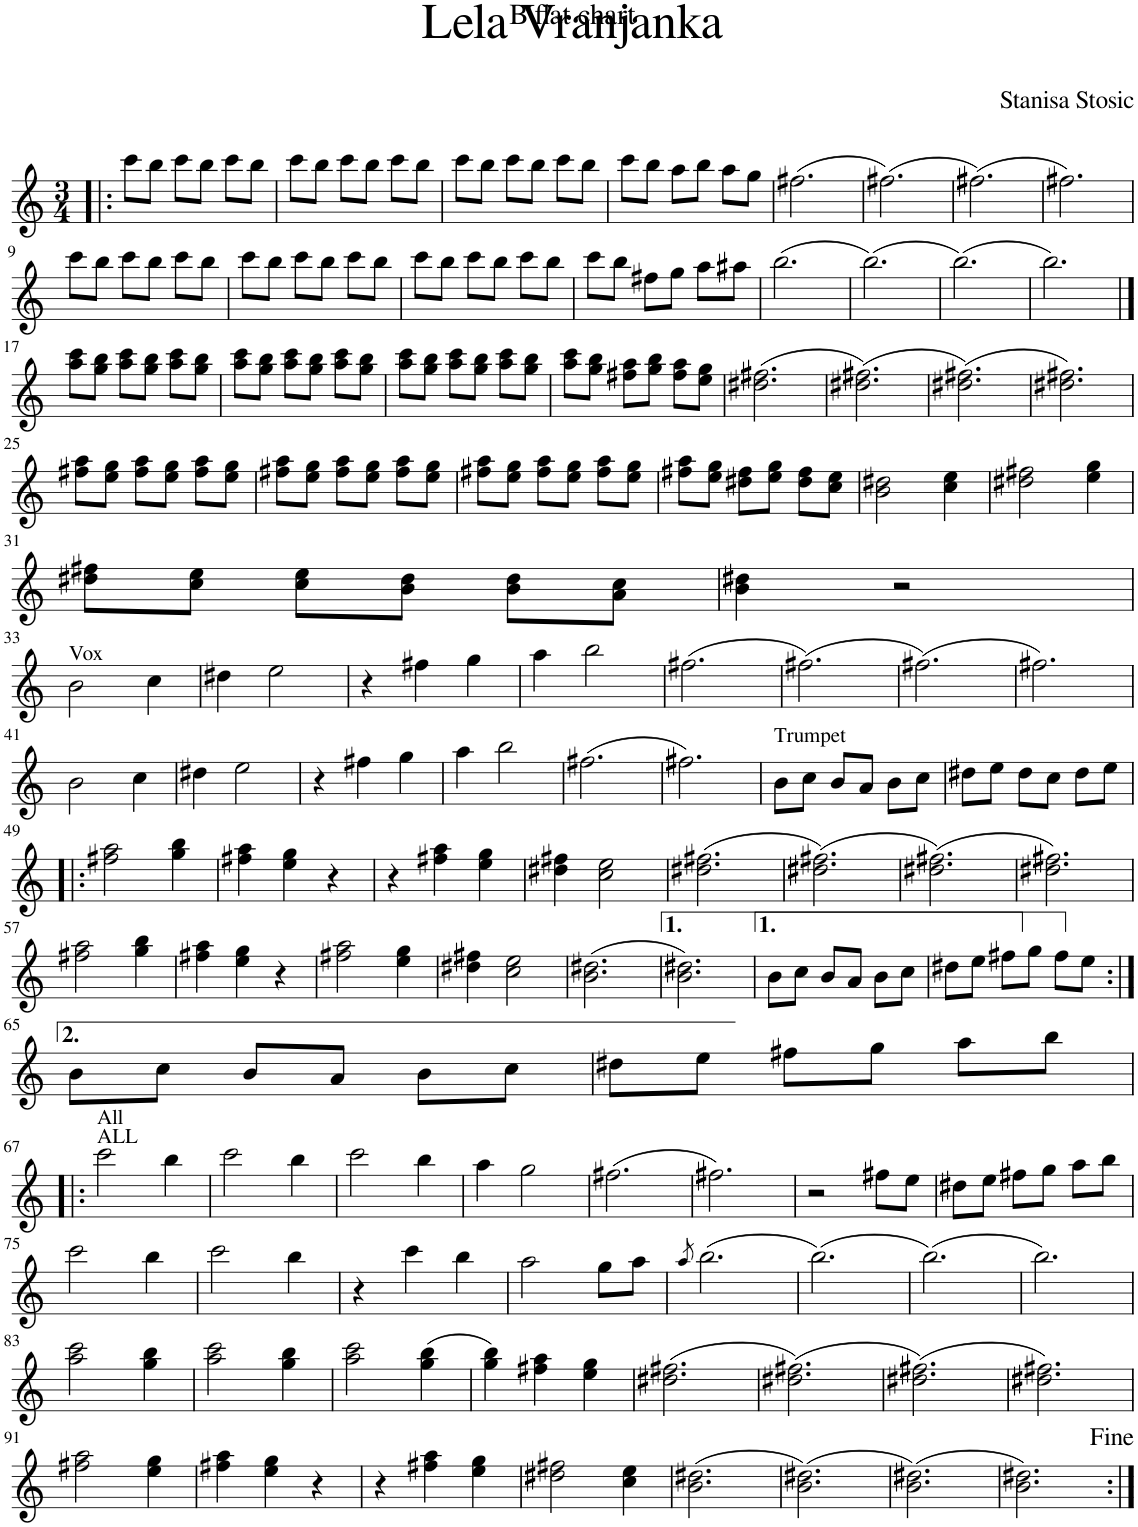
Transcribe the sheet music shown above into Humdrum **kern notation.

**kern
*part1
*staff1
*I"Bb Trumpet
*I'Tpt
*clefG2
*Trd1c2
*k[]
*M3/4
=1!|:
8ccc\L
8bb\J
8ccc\L
8bb\J
8ccc\L
8bb\J
=2
8ccc\L
8bb\J
8ccc\L
8bb\J
8ccc\L
8bb\J
=3
8ccc\L
8bb\J
8ccc\L
8bb\J
8ccc\L
8bb\J
=4
8ccc\L
8bb\J
8aa\L
8bb\J
8aa\L
8gg\J
=5
(2.ff#X\
=6
(2.ff#X\)
=7
(2.ff#X\)
=8
2.ff#X\)
!!LO:LB:g=z
=9
8ccc\L
8bb\J
8ccc\L
8bb\J
8ccc\L
8bb\J
=10
8ccc\L
8bb\J
8ccc\L
8bb\J
8ccc\L
8bb\J
=11
8ccc\L
8bb\J
8ccc\L
8bb\J
8ccc\L
8bb\J
=12
8ccc\L
8bb\J
8ff#X\L
8gg\J
8aa\L
8aa#X\J
=13
(2.bb\
=14
(2.bb\)
=15
(2.bb\)
=16
2.bb\)
!!LO:LB:g=z
==17
8aa\ 8ccc\L
8gg\ 8bb\J
8aa\ 8ccc\L
8gg\ 8bb\J
8aa\ 8ccc\L
8gg\ 8bb\J
=18
8aa\ 8ccc\L
8gg\ 8bb\J
8aa\ 8ccc\L
8gg\ 8bb\J
8aa\ 8ccc\L
8gg\ 8bb\J
=19
8aa\ 8ccc\L
8gg\ 8bb\J
8aa\ 8ccc\L
8gg\ 8bb\J
8aa\ 8ccc\L
8gg\ 8bb\J
=20
8aa\ 8ccc\L
8gg\ 8bb\J
8ff#X\ 8aa\L
8gg\ 8bb\J
8ff#\ 8aa\L
8ee\ 8gg\J
=21
(2.dd#X\ 2.ff#X\
=22
(2.dd#X\ 2.ff#X\)
=23
(2.dd#X\ 2.ff#X\)
=24
2.dd#X\ 2.ff#X\)
!!LO:LB:g=z
=25
8ff#X\ 8aa\L
8ee\ 8gg\J
8ff#\ 8aa\L
8ee\ 8gg\J
8ff#\ 8aa\L
8ee\ 8gg\J
=26
8ff#X\ 8aa\L
8ee\ 8gg\J
8ff#\ 8aa\L
8ee\ 8gg\J
8ff#\ 8aa\L
8ee\ 8gg\J
=27
8ff#X\ 8aa\L
8ee\ 8gg\J
8ff#\ 8aa\L
8ee\ 8gg\J
8ff#\ 8aa\L
8ee\ 8gg\J
=28
8ff#X\ 8aa\L
8ee\ 8gg\J
8dd#X\ 8ff#\L
8ee\ 8gg\J
8dd#\ 8ff#\L
8cc\ 8ee\J
=29
2b\ 2dd#X\
4cc\ 4ee\
=30
2dd#X\ 2ff#X\
4ee\ 4gg\
!!LO:LB:g=z
=31
8dd#X\ 8ff#X\L
8cc\ 8ee\J
8cc\ 8ee\L
8b\ 8dd#\J
8b\ 8dd#\L
8a\ 8cc\J
=32
4b\ 4dd#X\
2r
!!LO:LB:g=z
=33
!LO:TX:a:t=Vox
2b\
4cc\
=34
4dd#X\
2ee\
=35
4r
4ff#X\
4gg\
=36
4aa\
2bb\
=37
(2.ff#X\
=38
(2.ff#X\)
=39
(2.ff#X\)
=40
2.ff#X\)
!!LO:LB:g=z
=41
2b\
4cc\
=42
4dd#X\
2ee\
=43
4r
4ff#X\
4gg\
=44
4aa\
2bb\
=45
(2.ff#X\
=46
2.ff#X\)
=47
!LO:TX:a:t=Trumpet
8b\L
8cc\J
8b/L
8a/J
8b\L
8cc\J
=48
8dd#X\L
8ee\J
8dd#\L
8cc\J
8dd#\L
8ee\J
!!LO:LB:g=z
=49!|:
2ff#X\ 2aa\
4gg\ 4bb\
=50
4ff#X\ 4aa\
4ee\ 4gg\
4r
=51
4r
4ff#X\ 4aa\
4ee\ 4gg\
=52
4dd#X\ 4ff#X\
2cc\ 2ee\
=53
(2.dd#X\ 2.ff#X\
=54
(2.dd#X\ 2.ff#X\)
=55
(2.dd#X\ 2.ff#X\)
=56
2.dd#X\ 2.ff#X\)
!!LO:LB:g=z
=57
2ff#X\ 2aa\
4gg\ 4bb\
=58
4ff#X\ 4aa\
4ee\ 4gg\
4r
=59
2ff#X\ 2aa\
4ee\ 4gg\
=60
4dd#X\ 4ff#X\
2cc\ 2ee\
=61
(2.b\ 2.dd#X\
=62
2.b\ 2.dd#X\)
=63
8b\L
8cc\J
8b/L
8a/J
8b\L
8cc\J
=64
8dd#X\L
8ee\J
8ff#X\L
8gg\J
8ff#\L
8ee\J
!!LO:LB:g=z
=65:|!
8b\L
8cc\J
8b/L
8a/J
8b\L
8cc\J
=66
8dd#X\L
8ee\J
8ff#X\L
8gg\J
8aa\L
8bb\J
!!LO:LB:g=z
=67!|:
!LO:TX:a:t=ALL
!LO:TX:a:t=All
2ccc\
4bb\
=68
2ccc\
4bb\
=69
2ccc\
4bb\
=70
4aa\
2gg\
=71
(2.ff#X\
=72
2.ff#X\)
=73
2r
8ff#X\L
8ee\J
=74
8dd#X\L
8ee\J
8ff#X\L
8gg\J
8aa\L
8bb\J
!!LO:LB:g=z
=75
2ccc\
4bb\
=76
2ccc\
4bb\
=77
4r
4ccc\
4bb\
=78
2aa\
8gg\L
8aa\J
=79
8qaa/
(2.bb\
=80
(2.bb\)
=81
(2.bb\)
=82
2.bb\)
!!LO:LB:g=z
=83
2aa\ 2ccc\
4gg\ 4bb\
=84
2aa\ 2ccc\
4gg\ 4bb\
=85
2aa\ 2ccc\
(4gg\ 4bb\
=86
4gg\ 4bb\)
4ff#X\ 4aa\
4ee\ 4gg\
=87
(2.dd#X\ 2.ff#X\
=88
(2.dd#X\ 2.ff#X\)
=89
(2.dd#X\ 2.ff#X\)
=90
2.dd#X\ 2.ff#X\)
!!LO:LB:g=z
=91
2ff#X\ 2aa\
4ee\ 4gg\
=92
4ff#X\ 4aa\
4ee\ 4gg\
4r
=93
4r
4ff#X\ 4aa\
4ee\ 4gg\
=94
2dd#X\ 2ff#X\
4cc\ 4ee\
=95
(2.b\ 2.dd#X\
=96
(2.b\ 2.dd#X\)
=97
(2.b\ 2.dd#X\)
=98
2.b\ 2.dd#X\)
=:|!
*-
